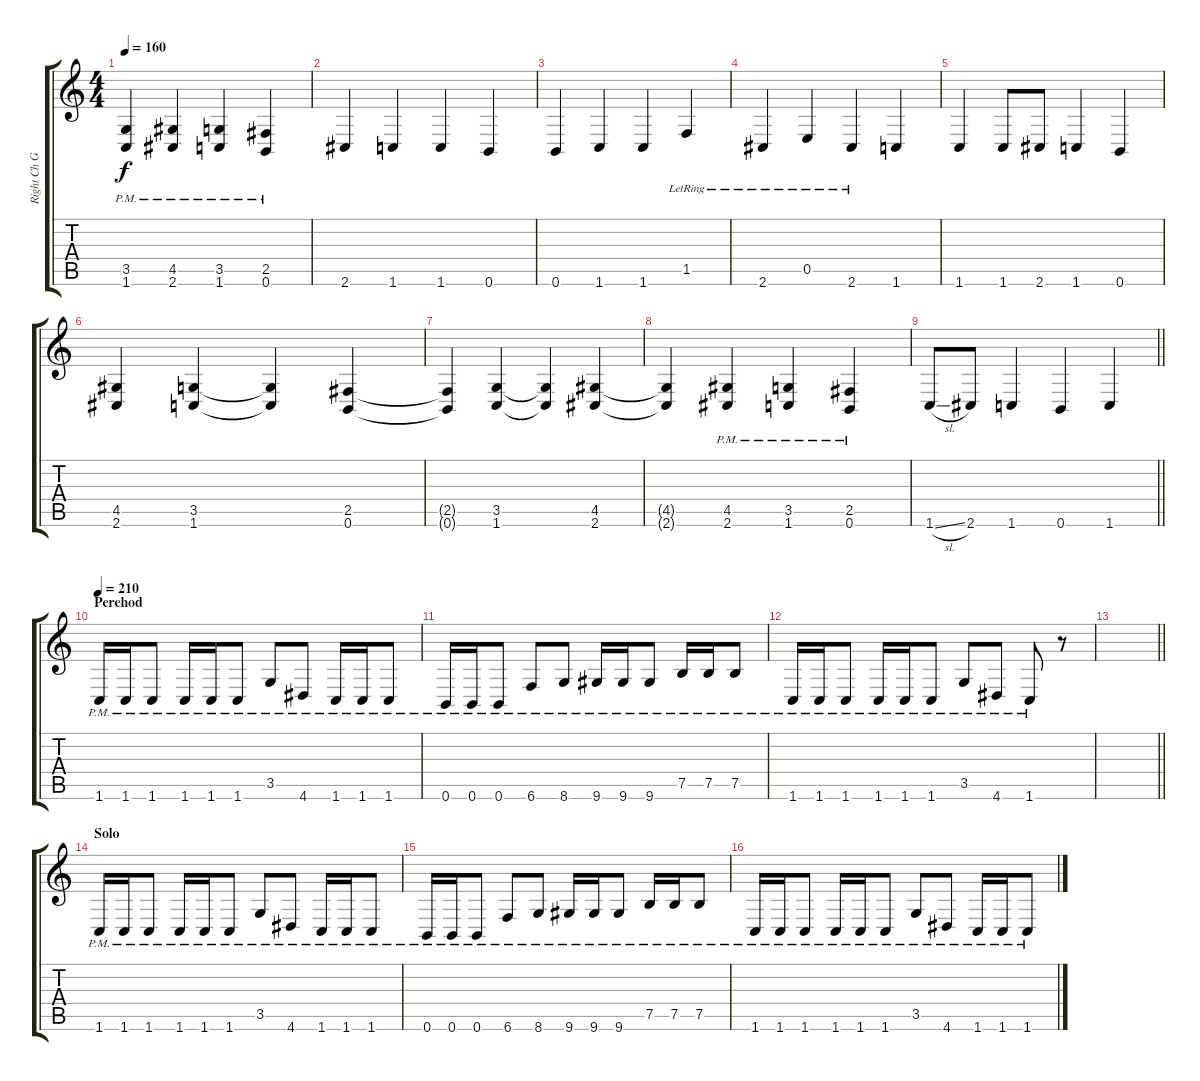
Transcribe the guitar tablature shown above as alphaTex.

\track ("Right Ch Guitar" "Right Ch G") {instrument distortionguitar}
\staff {score tabs}
\tuning (B3 Gb3 D3 A2 E2 B1) {hide}
\ts (4 4)
\tempo 160
\clef g2
\ks c
(3.5{pm} 1.6{pm}).4{dy f} (4.5{pm} 2.6{pm}).4 (3.5{pm} 1.6{pm}).4 (2.5{pm} 0.6{pm}).4 |
2.6.4 1.6.4 1.6.4 0.6.4 |
0.6.4 1.6.4 1.6.4 1.5{lr}.4 |
2.6{lr}.4 0.5{lr}.4 2.6{lr}.4 1.6.4 |
1.6.4 1.6.8 2.6.8 1.6.4 0.6.4 |
(4.5 2.6).4 (3.5 1.6).4 (3.5{t} 1.6{t}).4 (2.5 0.6).4 |
(2.5{t} 0.6{t}).4 (3.5 1.6).4 (3.5{t} 1.6{t}).4 (4.5 2.6).4 |
(4.5{t} 2.6{t}).4 (4.5{pm} 2.6{pm}).4 (3.5{pm} 1.6{pm}).4 (2.5{pm} 0.6{pm}).4 |
\barLineRight lightlight
1.6{sl}.8 2.6.8 1.6.4 0.6.4 1.6.4 |
\section ("" "Perehod")
\tempo 210
1.6{pm}.16 1.6{pm}.16 1.6{pm}.8 1.6{pm}.16 1.6{pm}.16 1.6{pm}.8 3.5{pm}.8 4.6{pm}.8 1.6{pm}.16 1.6{pm}.16 1.6{pm}.8 |
0.6{pm}.16 0.6{pm}.16 0.6{pm}.8 6.6{pm}.8 8.6{pm}.8 9.6{pm}.16 9.6{pm}.16 9.6{pm}.8 7.5{pm}.16 7.5{pm}.16 7.5{pm}.8 |
1.6{pm}.16 1.6{pm}.16 1.6{pm}.8 1.6{pm}.16 1.6{pm}.16 1.6{pm}.8 3.5{pm}.8 4.6{pm}.8 1.6{pm}.8 r.8 |
\barLineRight lightlight
|
\section ("" "Solo")
1.6{pm}.16 1.6{pm}.16 1.6{pm}.8 1.6{pm}.16 1.6{pm}.16 1.6{pm}.8 3.5{pm}.8 4.6{pm}.8 1.6{pm}.16 1.6{pm}.16 1.6{pm}.8 |
0.6{pm}.16 0.6{pm}.16 0.6{pm}.8 6.6{pm}.8 8.6{pm}.8 9.6{pm}.16 9.6{pm}.16 9.6{pm}.8 7.5{pm}.16 7.5{pm}.16 7.5{pm}.8 |
1.6{pm}.16 1.6{pm}.16 1.6{pm}.8 1.6{pm}.16 1.6{pm}.16 1.6{pm}.8 3.5{pm}.8 4.6{pm}.8 1.6{pm}.16 1.6{pm}.16 1.6{pm}.8
